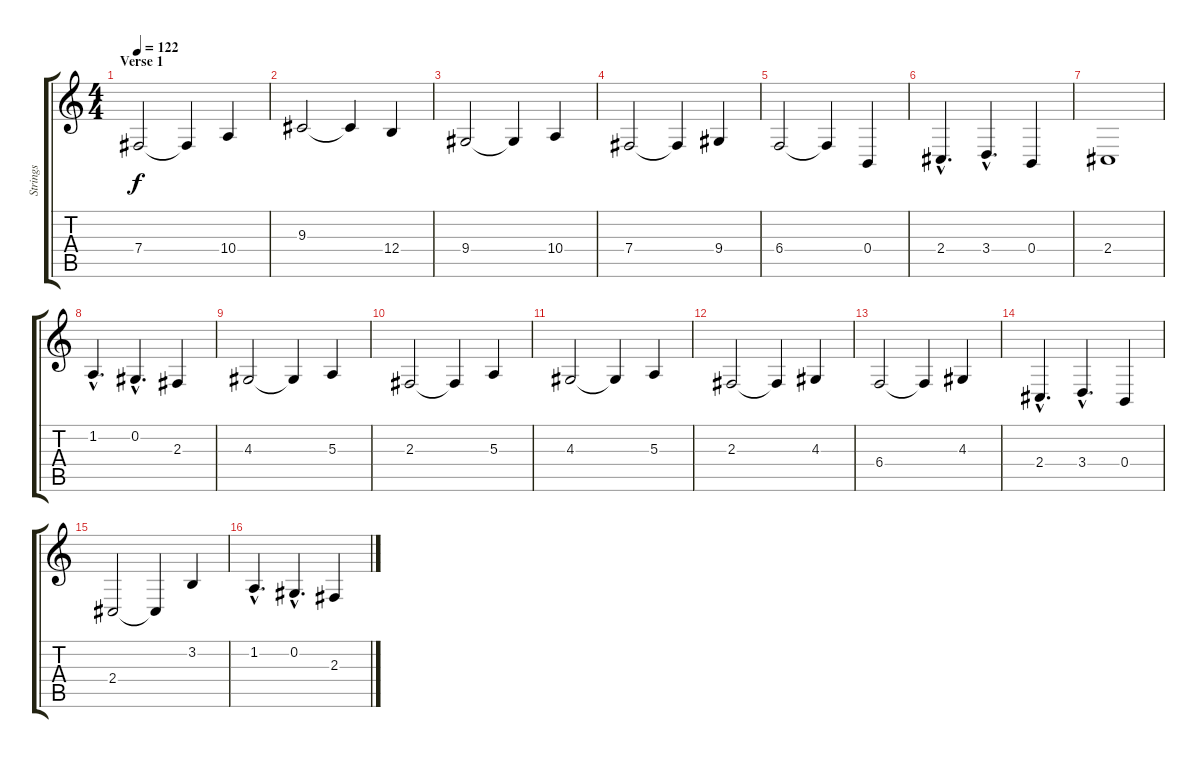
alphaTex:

\track ("Strings" "Strings") {instrument stringensemble1}
\staff {score tabs}
\tuning (Db4 Ab3 E3 B2 Gb2 Db2) {hide}
\ts (4 4)
\section ("" "Verse 1")
\tempo 122
\clef g2
\ks c
7.4.2{dy f volume 16 balance 8 instrument stringensemble1} 7.4{t}.4 10.4.4 |
9.3.2 9.3{t}.4 12.4.4 |
9.4.2 9.4{t}.4 10.4.4 |
7.4.2 7.4{t}.4 9.4.4 |
6.4.2 6.4{t}.4 0.4.4 |
2.4{hac}.4{d} 3.4{hac}.4{d} 0.4.4 |
2.4.1 |
1.2{hac}.4{d} 0.2{hac}.4{d} 2.3.4 |
4.3.2 4.3{t}.4 5.3.4 |
2.3.2 2.3{t}.4 5.3.4 |
4.3.2 4.3{t}.4 5.3.4 |
2.3.2 2.3{t}.4 4.3.4 |
6.4.2 6.4{t}.4 4.3.4 |
2.4{hac}.4{d} 3.4{hac}.4{d} 0.4.4 |
2.4.2 2.4{t}.4 3.2.4 |
1.2{hac}.4{d} 0.2{hac}.4{d} 2.3.4
